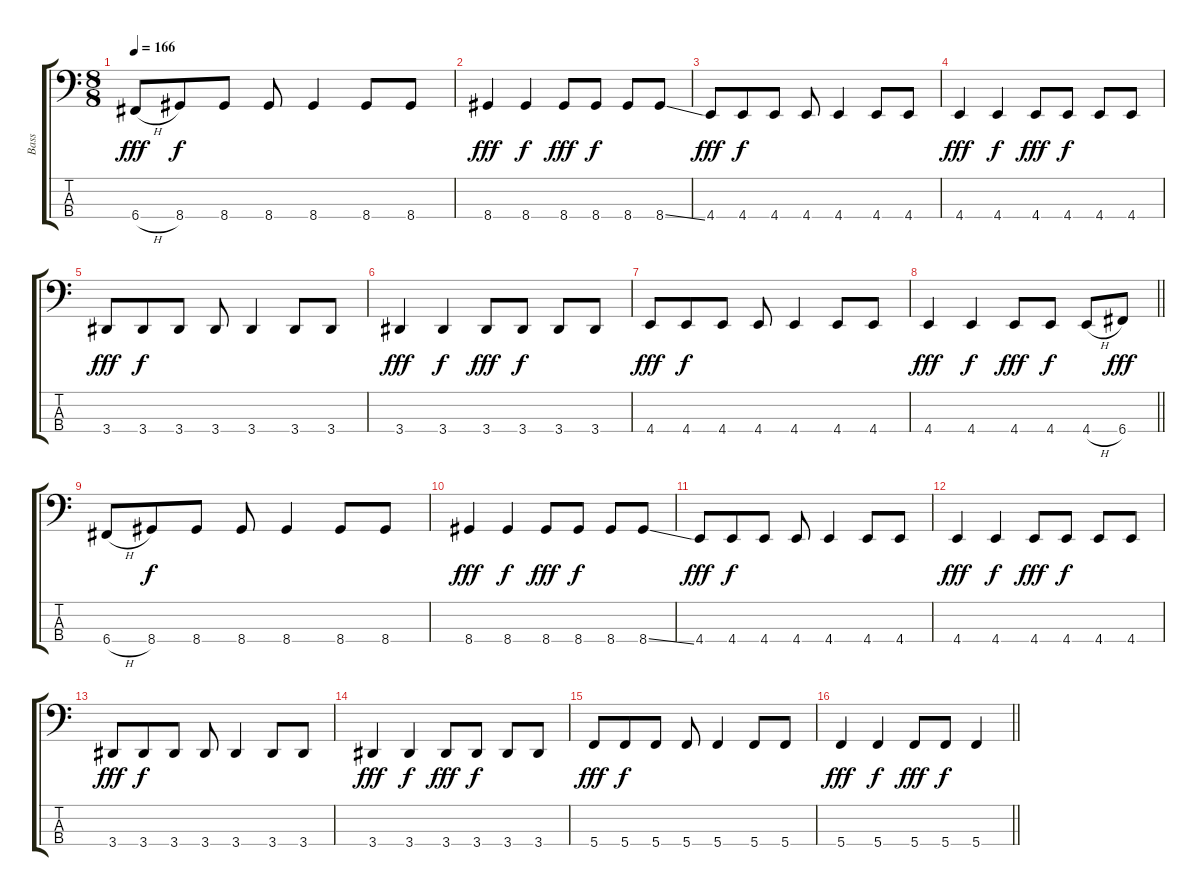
\track ("Bass" "Bass") {instrument electricbassfinger bank 37}
\staff {score tabs}
\tuning (Eb2 Bb1 F1 C1) {hide}
\ts (8 8)
\tempo 166
\clef f4
\ks c
6.4{h}.8{dy fff} 8.4.8{dy f} 8.4.8 8.4.8 8.4.4 8.4.8 8.4.8 |
8.4.4{dy fff} 8.4.4{dy f} 8.4.8{dy fff} 8.4.8{dy f} 8.4.8 8.4{ss}.8 |
4.4.8{dy fff} 4.4.8{dy f} 4.4.8 4.4.8 4.4.4 4.4.8 4.4.8 |
4.4.4{dy fff} 4.4.4{dy f} 4.4.8{dy fff} 4.4.8{dy f} 4.4.8 4.4.8 |
3.4.8{dy fff} 3.4.8{dy f} 3.4.8 3.4.8 3.4.4 3.4.8 3.4.8 |
3.4.4{dy fff} 3.4.4{dy f} 3.4.8{dy fff} 3.4.8{dy f} 3.4.8 3.4.8 |
4.4.8{dy fff} 4.4.8{dy f} 4.4.8 4.4.8 4.4.4 4.4.8 4.4.8 |
\barLineRight lightlight
4.4.4{dy fff} 4.4.4{dy f} 4.4.8{dy fff} 4.4.8{dy f} 4.4{h}.8 6.4.8{dy fff} |
6.4{h}.8 8.4.8{dy f} 8.4.8 8.4.8 8.4.4 8.4.8 8.4.8 |
8.4.4{dy fff} 8.4.4{dy f} 8.4.8{dy fff} 8.4.8{dy f} 8.4.8 8.4{ss}.8 |
4.4.8{dy fff} 4.4.8{dy f} 4.4.8 4.4.8 4.4.4 4.4.8 4.4.8 |
4.4.4{dy fff} 4.4.4{dy f} 4.4.8{dy fff} 4.4.8{dy f} 4.4.8 4.4.8 |
3.4.8{dy fff} 3.4.8{dy f} 3.4.8 3.4.8 3.4.4 3.4.8 3.4.8 |
3.4.4{dy fff} 3.4.4{dy f} 3.4.8{dy fff} 3.4.8{dy f} 3.4.8 3.4.8 |
5.4.8{dy fff} 5.4.8{dy f} 5.4.8 5.4.8 5.4.4 5.4.8 5.4.8 |
\barLineRight lightlight
5.4.4{dy fff} 5.4.4{dy f} 5.4.8{dy fff} 5.4.8{dy f} 5.4.4
